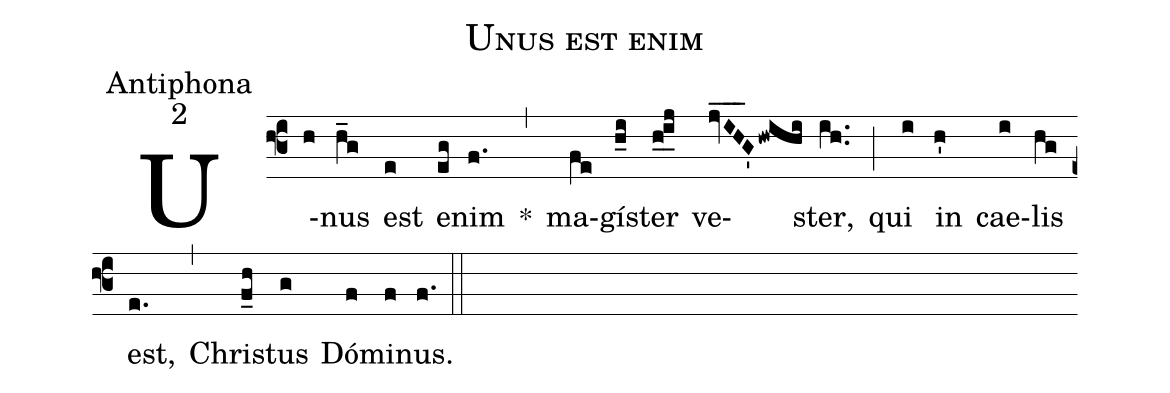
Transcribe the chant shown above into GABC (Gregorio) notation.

name:Unus est enim;
office-part:Antiphona;
mode:2;
%%
(f3) U(h)nus(h_g) est(e) e(eg)nim(f.) *(,) ma(fe)gí(h_i)ster(h_0!i_j) ve(jv_I_H_G'/hwihi)ster,(ih..) (;) qui(i) in(h') cae(i)lis(hg) est,(e.) (,) Chri(f_h)stus(g) Dó(f)mi(f)nus.(f.) (::)
